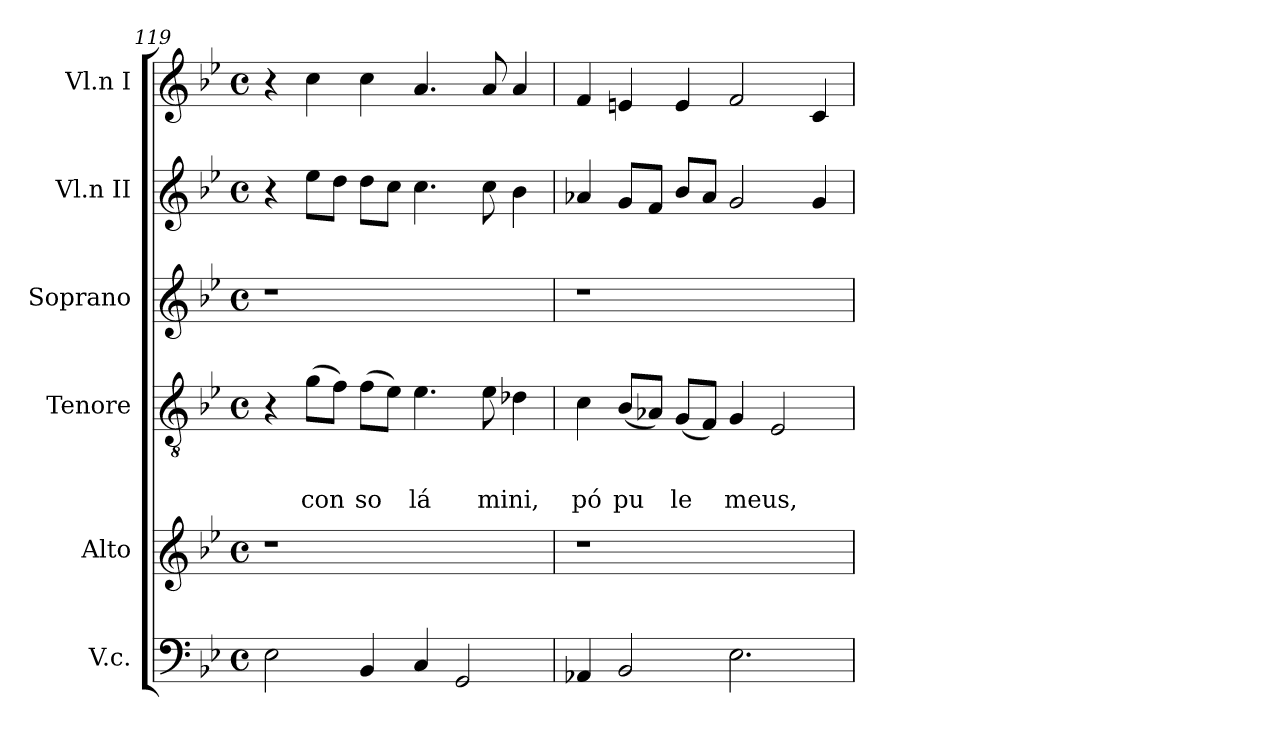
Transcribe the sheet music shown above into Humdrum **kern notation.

**kern	**kern	**kern	**text	**text	**text	**kern	**kern	**kern
*part6	*part5	*part4	*part4	*part4	*part4	*part3	*part2	*part1
*staff6	*staff5	*staff4	*staff4	*staff4	*staff4	*staff3	*staff2	*staff1
*I"V.c.	*I"Alto	*I"Tenore	*	*	*	*I"Soprano	*I"Vl.n II	*I"Vl.n I
*I'V.c.	*I'Alto	*I'Tenore	*	*	*	*I'Soprano	*I'Vl.n II	*I'Vl.n I
*clefF4	*clefG2	*clefGv2	*	*	*	*clefG2	*clefG2	*clefG2
*k[b-e-]	*k[b-e-]	*k[b-e-]	*	*	*	*k[b-e-]	*k[b-e-]	*k[b-e-]
*B-:	*B-:	*B-:	*	*	*	*B-:	*B-:	*B-:
*M4/4	*M4/4	*M4/4	*	*	*	*M4/4	*M4/4	*M4/4
*met(c)	*met(c)	*met(c)	*	*	*	*met(c)	*met(c)	*met(c)
=119	=119	=119	=119	=119	=119	=119	=119	=119
2E-\	1r	4r	.	.	.	1r	4r	4r
!	!	!	!	!	!LO:LY:b	!	!	!
.	.	(>8g\L	.	.	con	.	8ee-\L	4cc\
.	.	8f\J)	.	.	.	.	8dd\J	.
!	!	!	!	!	!LO:LY:b	!	!	!
4BB-/	.	(>8f\L	.	.	so	.	8dd\L	4cc\
.	.	8e-\J)	.	.	.	.	8cc\J	.
!	!	!	!	!	!LO:LY:b	!	!	!
4C/	.	4.e-\	.	.	lá	.	4.cc\	4.a/
2GG/	2ryy	.	.	.	.	2ryy	.	.
!	!	!	!	!	!LO:LY:b	!	!	!
.	.	8e-\	.	.	mini,	.	8cc\	8a/
.	.	4d-X\	.	.	.	.	4b-\	4a/
=120	=120	=120	=120	=120	=120	=120	=120	=120
!	!	!	!	!	!LO:LY:b	!	!	!
4AA-X/	1r	4c\	.	.	pó	1r	4a-X/	4f/
!	!	!	!	!	!LO:LY:b	!	!	!
2BB-/	.	(<8B-/L	.	.	pu	.	8g/L	4en/
.	.	8A-X/J)	.	.	.	.	8f/J	.
!	!	!	!	!	!LO:LY:b	!	!	!
.	.	(<8G/L	.	.	le	.	8b-/L	4e/
.	.	8F/J)	.	.	.	.	8a-/J	.
!	!	!	!	!	!LO:LY:b	!	!	!
2.E-\	.	4G/	.	.	meus,	.	2g/	2f/
.	2ryy	2E-/	.	.	.	2ryy	.	.
.	.	.	.	.	.	.	4g/	4c/
=	=	=	=	=	=	=	=	=
*-	*-	*-	*-	*-	*-	*-	*-	*-
